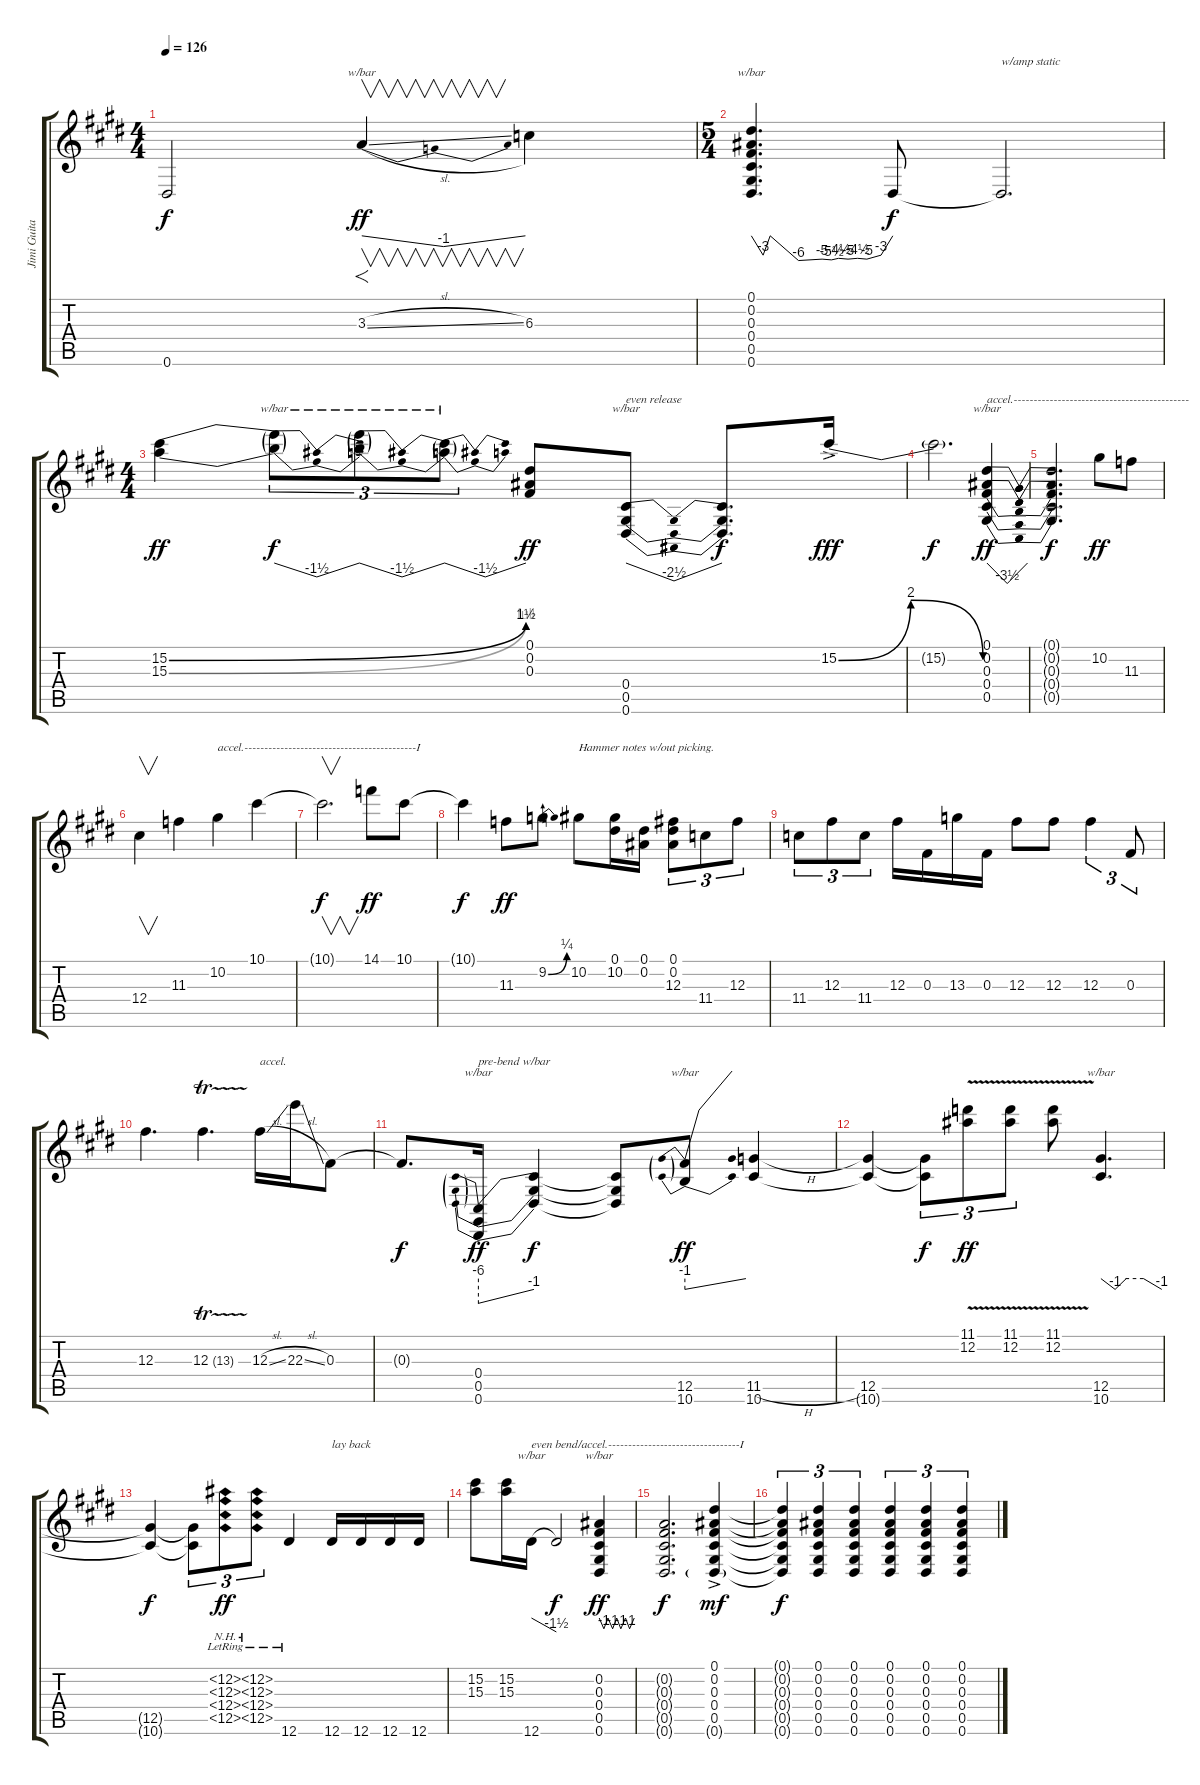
\track ("Jimi Guitar" "Jimi Guita") {instrument overdrivenguitar}
\staff {score tabs}
\tuning (Eb4 Bb3 Gb3 Db3 Ab2 Eb2) {hide}
\ts (4 4)
\tempo 126
\clef g2
\ks e
0.6{t}.2{dy f} 3.3{sl}.4{f v tbe (dip default 0 0 30 -4 60 0) dy ff} 6.3.4 |
\ts (5 4)
(0.1 0.2 0.3 0.4 0.5 0.6).4{d tbe (custom default 0 0 5 -12 8 0 20 -24 30 -20 34 -22 37 -18 41 -20 45 -18 49 -20 55 -12 60 0)} 0.6{t}.8{dy f} 0.6{t}.2{d txt "w/amp static"} |
\ts (4 4)
(15.2{be (bend 0 0 60 6)} 15.3{be (bend 0 0 60 4)}).4{dy ff} (15.2{t} 15.3{t}).8{tu (3 2) tbe (dip default 0 0 30 -6 60 0) dy f} (15.2{t} 15.3{t}).8{tu (3 2) tbe (dip default 0 0 30 -6 60 0)} (15.2{t} 15.3{t}).8{tu (3 2) tbe (dip default 0 0 30 -6 60 0)} (0.1 0.2 0.3).8{dy ff} (0.4 0.5 0.6).8{tbe (dip default 0 0 30 -10 60 0) txt "even release"} (0.4{t} 0.5{t} 0.6{t}).8{d dy f} 15.2{be (bendrelease 0 0 7 8 30 8 60 0) ac}.16{dy fff} |
15.2{t}.2{d dy f} (0.1 0.2 0.3 0.4 0.5).4{tbe (dip default 0 0 30 -14 60 0) txt "accel.--------------------------------------------" dy ff} |
(0.1{t} 0.2{t} 0.3{t} 0.4{t} 0.5{t}).2{d dy f} 10.2.8{dy ff} 11.3.8 |
12.4.4{v} 11.3.4 10.2.4{txt "accel.-------------------------------------------I"} 10.1.4 |
10.1{t}.2{v d dy f} 14.1.8{dy ff} 10.1.8 |
10.1{t}.4{dy f} 11.3.8{dy ff} 9.2{be (bend 0 0 60 1)}.8 10.2.8{txt "Hammer notes w/out picking."} (0.1 10.2).16 (0.1 0.2).16 (0.1 0.2 12.3).8{tu (3 2)} 11.4.8{tu (3 2)} 12.3.8{tu (3 2)} |
11.4.8{tu (3 2)} 12.3.8{tu (3 2)} 11.4.8{tu (3 2)} 12.3.16 0.3.16 13.3.16 0.3.16 12.3.8 12.3.8 12.3.4{tu (3 2)} 0.3.8{tu (3 2)} |
12.3.4{d} 12.3{tr (13 32)}.4{d} 12.3{sl}.16{txt "accel."} 22.3{sl}.16 0.3.8 |
0.3{t}.8{d dy f} (0.4 0.5 0.6).16{tbe (predivedive default 0 -24 60 -4) txt "pre-bend w/bar" dy ff} (0.4{t} 0.5{t} 0.6{t}).4{dy f} (0.4{t} 0.5{t} 0.6{t}).8 (12.5 10.6).8{tbe (predivedive default 0 -4 60 0) dy ff} (11.5{h} 10.6).4 |
(12.5 10.6{t}).4 (12.5{t} 10.6{t}).8{tu (3 2) dy f} (11.1{v} 12.2{v}).8{tu (3 2) dy ff} (11.1{v} 12.2{v}).8{tu (3 2)} (11.1{v} 12.2{v}).8 (12.5 10.6).4{d tbe (custom default 0 0 14 -4 25 0 42 0 60 -4)} |
(12.5{t} 10.6{t}).4{dy f} (12.5{t} 10.6{t}).8{tu (3 2)} (12.2{nh lr} 12.3{nh lr} 12.4{nh lr} 12.5{nh lr}).8{tu (3 2) dy ff} (12.2{nh lr} 12.3{nh lr} 12.4{nh lr} 12.5{nh lr}).8{tu (3 2)} 12.6{lr}.4 12.6.16{txt "lay back"} 12.6.16 12.6.16 12.6.16 |
(15.2 15.3).8 (15.2 15.3).16 12.6.16{tbe (dive default 0 0 60 -6) txt "even bend/accel.---------------------------------I"} 12.6{t}.2{dy f} (0.2 0.3 0.4 0.5 0.6).4{tbe (custom default 0 0 8 -4 15 0 23 -4 30 0 37 -4 45 0 52 -4 60 0) dy ff} |
(0.2{t} 0.3{t} 0.4{t} 0.5{t} 0.6{t}).2{d dy f} (0.1{ac} 0.2{ac} 0.3{ac} 0.4{ac} 0.5{ac} 0.6{g}).4{dy mf} |
(0.1{t} 0.2{t} 0.3{t} 0.4{t} 0.5{t} 0.6{t}).4{tu (3 2) dy f} (0.1 0.2 0.3 0.4 0.5 0.6).4{tu (3 2)} (0.1 0.2 0.3 0.4 0.5 0.6).4{tu (3 2)} (0.1 0.2 0.3 0.4 0.5 0.6).4{tu (3 2)} (0.1 0.2 0.3 0.4 0.5 0.6).4{tu (3 2)} (0.1 0.2 0.3 0.4 0.5 0.6).4{tu (3 2)}
